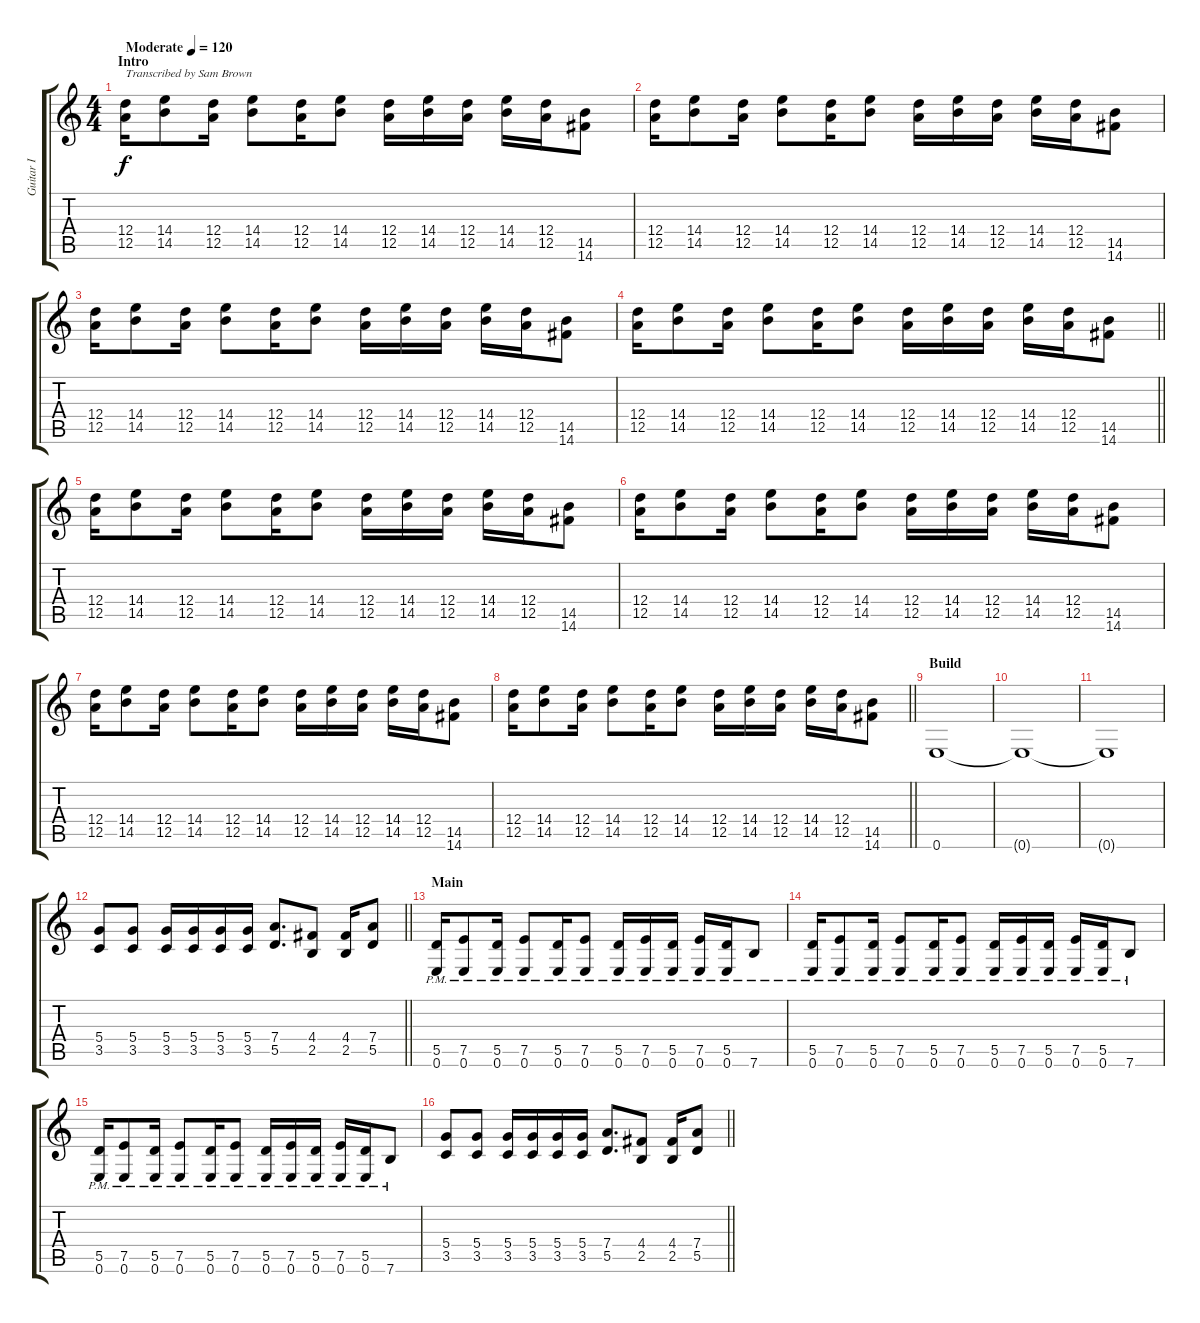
\track ("Guitar I" "Guitar I") {instrument distortionguitar}
\staff {score tabs}
\tuning (E4 B3 G3 D3 A2 E2) {hide}
\ts (4 4)
\section ("" "Intro")
\tempo (120 "Moderate")
\clef g2
\ks c
(12.4 12.5).16{txt "Transcribed by Sam Brown" dy f instrument distortionguitar} (14.4 14.5).8 (12.4 12.5).16 (14.4 14.5).8 (12.4 12.5).16 (14.4 14.5).8 (12.4 12.5).16 (14.4 14.5).16 (12.4 12.5).16 (14.4 14.5).16 (12.4 12.5).16 (14.5 14.6).8 |
(12.4 12.5).16 (14.4 14.5).8 (12.4 12.5).16 (14.4 14.5).8 (12.4 12.5).16 (14.4 14.5).8 (12.4 12.5).16 (14.4 14.5).16 (12.4 12.5).16 (14.4 14.5).16 (12.4 12.5).16 (14.5 14.6).8 |
(12.4 12.5).16 (14.4 14.5).8 (12.4 12.5).16 (14.4 14.5).8 (12.4 12.5).16 (14.4 14.5).8 (12.4 12.5).16 (14.4 14.5).16 (12.4 12.5).16 (14.4 14.5).16 (12.4 12.5).16 (14.5 14.6).8 |
\barLineRight lightlight
(12.4 12.5).16 (14.4 14.5).8 (12.4 12.5).16 (14.4 14.5).8 (12.4 12.5).16 (14.4 14.5).8 (12.4 12.5).16 (14.4 14.5).16 (12.4 12.5).16 (14.4 14.5).16 (12.4 12.5).16 (14.5 14.6).8 |
\section ("" "")
(12.4 12.5).16 (14.4 14.5).8 (12.4 12.5).16 (14.4 14.5).8 (12.4 12.5).16 (14.4 14.5).8 (12.4 12.5).16 (14.4 14.5).16 (12.4 12.5).16 (14.4 14.5).16 (12.4 12.5).16 (14.5 14.6).8 |
(12.4 12.5).16 (14.4 14.5).8 (12.4 12.5).16 (14.4 14.5).8 (12.4 12.5).16 (14.4 14.5).8 (12.4 12.5).16 (14.4 14.5).16 (12.4 12.5).16 (14.4 14.5).16 (12.4 12.5).16 (14.5 14.6).8 |
(12.4 12.5).16 (14.4 14.5).8 (12.4 12.5).16 (14.4 14.5).8 (12.4 12.5).16 (14.4 14.5).8 (12.4 12.5).16 (14.4 14.5).16 (12.4 12.5).16 (14.4 14.5).16 (12.4 12.5).16 (14.5 14.6).8 |
\barLineRight lightlight
(12.4 12.5).16 (14.4 14.5).8 (12.4 12.5).16 (14.4 14.5).8 (12.4 12.5).16 (14.4 14.5).8 (12.4 12.5).16 (14.4 14.5).16 (12.4 12.5).16 (14.4 14.5).16 (12.4 12.5).16 (14.5 14.6).8 |
\section ("" "Build")
0.6.1 |
0.6{t}.1 |
0.6{t}.1 |
\barLineRight lightlight
(5.4 3.5).8 (5.4 3.5).8 (5.4 3.5).16 (5.4 3.5).16 (5.4 3.5).16 (5.4 3.5).16 (7.4 5.5).8{d} (4.4 2.5).8 (4.4 2.5).16 (7.4 5.5).8 |
\section ("" "Main")
(5.5{pm} 0.6{pm}).16 (7.5{pm} 0.6{pm}).8 (5.5{pm} 0.6{pm}).16 (7.5{pm} 0.6{pm}).8 (5.5{pm} 0.6{pm}).16 (7.5{pm} 0.6{pm}).8 (5.5{pm} 0.6{pm}).16 (7.5{pm} 0.6{pm}).16 (5.5{pm} 0.6{pm}).16 (7.5{pm} 0.6{pm}).16 (5.5{pm} 0.6{pm}).16 7.6{pm}.8 |
(5.5{pm} 0.6{pm}).16 (7.5{pm} 0.6{pm}).8 (5.5{pm} 0.6{pm}).16 (7.5{pm} 0.6{pm}).8 (5.5{pm} 0.6{pm}).16 (7.5{pm} 0.6{pm}).8 (5.5{pm} 0.6{pm}).16 (7.5{pm} 0.6{pm}).16 (5.5{pm} 0.6{pm}).16 (7.5{pm} 0.6{pm}).16 (5.5{pm} 0.6{pm}).16 7.6{pm}.8 |
(5.5{pm} 0.6{pm}).16 (7.5{pm} 0.6{pm}).8 (5.5{pm} 0.6{pm}).16 (7.5{pm} 0.6{pm}).8 (5.5{pm} 0.6{pm}).16 (7.5{pm} 0.6{pm}).8 (5.5{pm} 0.6{pm}).16 (7.5{pm} 0.6{pm}).16 (5.5{pm} 0.6{pm}).16 (7.5{pm} 0.6{pm}).16 (5.5{pm} 0.6{pm}).16 7.6{pm}.8 |
\barLineRight lightlight
(5.4 3.5).8 (5.4 3.5).8 (5.4 3.5).16 (5.4 3.5).16 (5.4 3.5).16 (5.4 3.5).16 (7.4 5.5).8{d} (4.4 2.5).8 (4.4 2.5).16 (7.4 5.5).8
